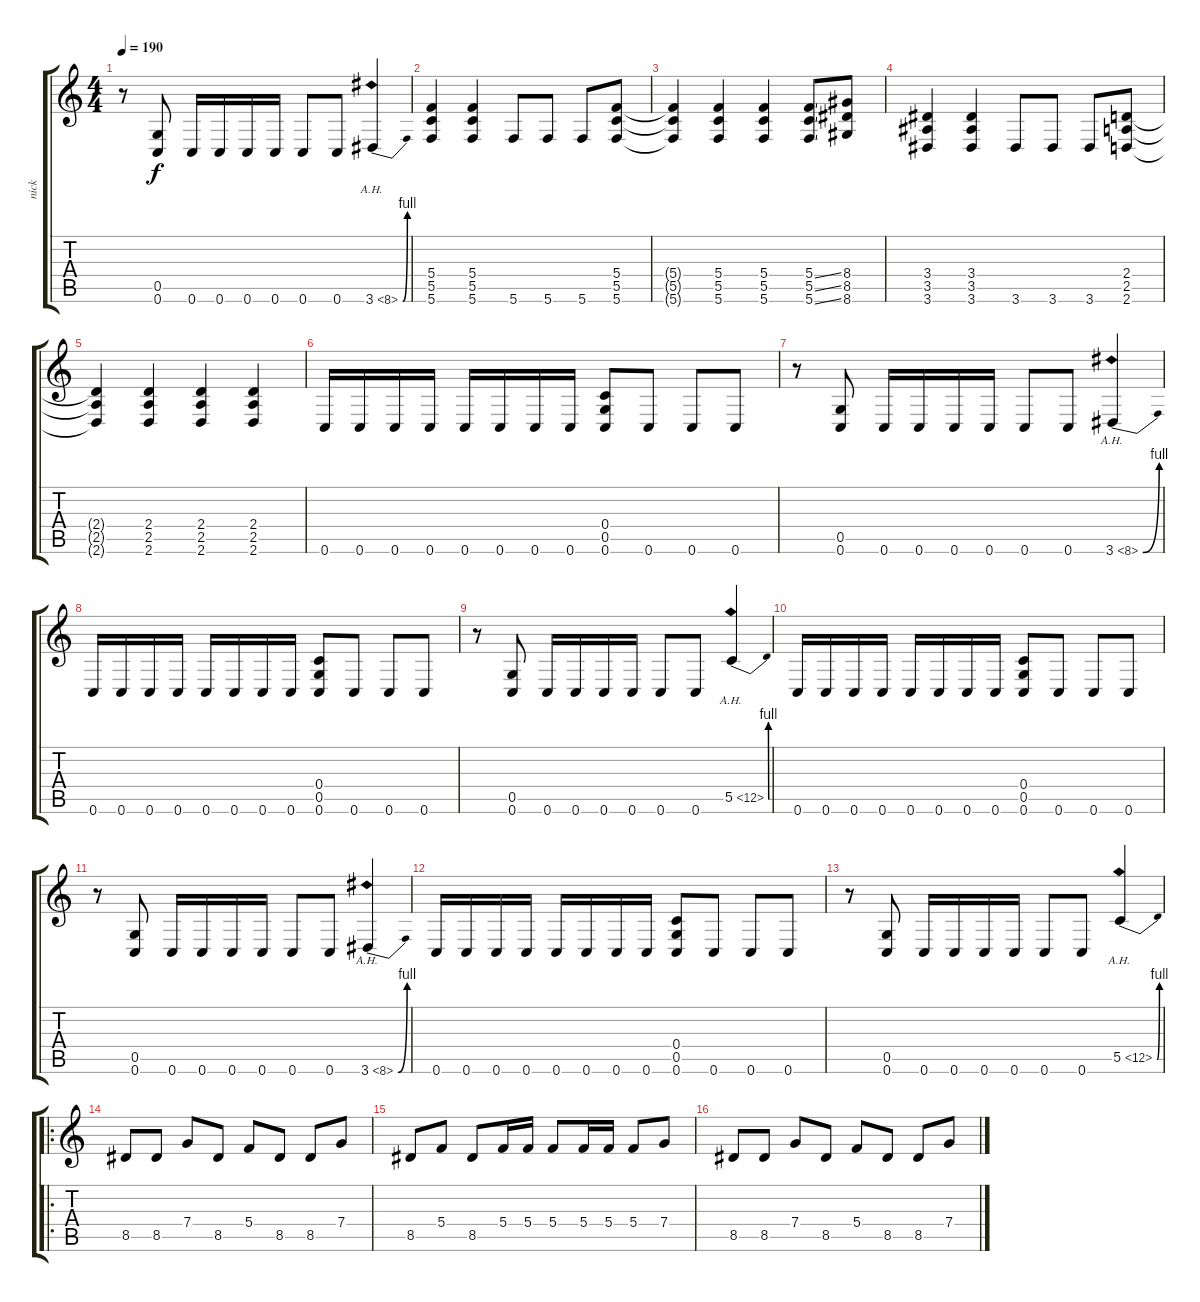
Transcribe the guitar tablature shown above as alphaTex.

\track ("nick" "nick") {instrument distortionguitar}
\staff {score tabs}
\tuning (D4 A3 F3 C3 G2 C2) {hide}
\ts (4 4)
\tempo 190
\clef g2
\ks c
r.8{dy f} (0.5 0.6).8 0.6.16 0.6.16 0.6.16 0.6.16 0.6.8 0.6.8 3.6{be (bend 0 0 60 4) ah 5}.4 |
(5.4 5.5 5.6).4 (5.4 5.5 5.6).4 5.6.8 5.6.8 5.6.8 (5.4 5.5 5.6).8 |
(5.4{t} 5.5{t} 5.6{t}).4 (5.4 5.5 5.6).4 (5.4 5.5 5.6).4 (5.4{ss} 5.5{ss} 5.6{ss}).8 (8.4 8.5 8.6).8 |
(3.4 3.5 3.6).4 (3.4 3.5 3.6).4 3.6.8 3.6.8 3.6.8 (2.4 2.5 2.6).8 |
(2.4{t} 2.5{t} 2.6{t}).4 (2.4 2.5 2.6).4 (2.4 2.5 2.6).4 (2.4 2.5 2.6).4 |
0.6.16 0.6.16 0.6.16 0.6.16 0.6.16 0.6.16 0.6.16 0.6.16 (0.4 0.5 0.6).8 0.6.8 0.6.8 0.6.8 |
r.8 (0.5 0.6).8 0.6.16 0.6.16 0.6.16 0.6.16 0.6.8 0.6.8 3.6{be (bend 0 0 60 4) ah 5}.4 |
0.6.16 0.6.16 0.6.16 0.6.16 0.6.16 0.6.16 0.6.16 0.6.16 (0.4 0.5 0.6).8 0.6.8 0.6.8 0.6.8 |
r.8 (0.5 0.6).8 0.6.16 0.6.16 0.6.16 0.6.16 0.6.8 0.6.8 5.5{be (bend 0 0 60 4) ah 7}.4 |
0.6.16 0.6.16 0.6.16 0.6.16 0.6.16 0.6.16 0.6.16 0.6.16 (0.4 0.5 0.6).8 0.6.8 0.6.8 0.6.8 |
r.8 (0.5 0.6).8 0.6.16 0.6.16 0.6.16 0.6.16 0.6.8 0.6.8 3.6{be (bend 0 0 60 4) ah 5}.4 |
0.6.16 0.6.16 0.6.16 0.6.16 0.6.16 0.6.16 0.6.16 0.6.16 (0.4 0.5 0.6).8 0.6.8 0.6.8 0.6.8 |
r.8 (0.5 0.6).8 0.6.16 0.6.16 0.6.16 0.6.16 0.6.8 0.6.8 5.5{be (bend 0 0 60 4) ah 7}.4 |
\ro
8.5.8 8.5.8 7.4.8 8.5.8 5.4.8 8.5.8 8.5.8 7.4.8 |
8.5.8 5.4.8 8.5.8 5.4.16 5.4.16 5.4.8 5.4.16 5.4.16 5.4.8 7.4.8 |
8.5.8 8.5.8 7.4.8 8.5.8 5.4.8 8.5.8 8.5.8 7.4.8
